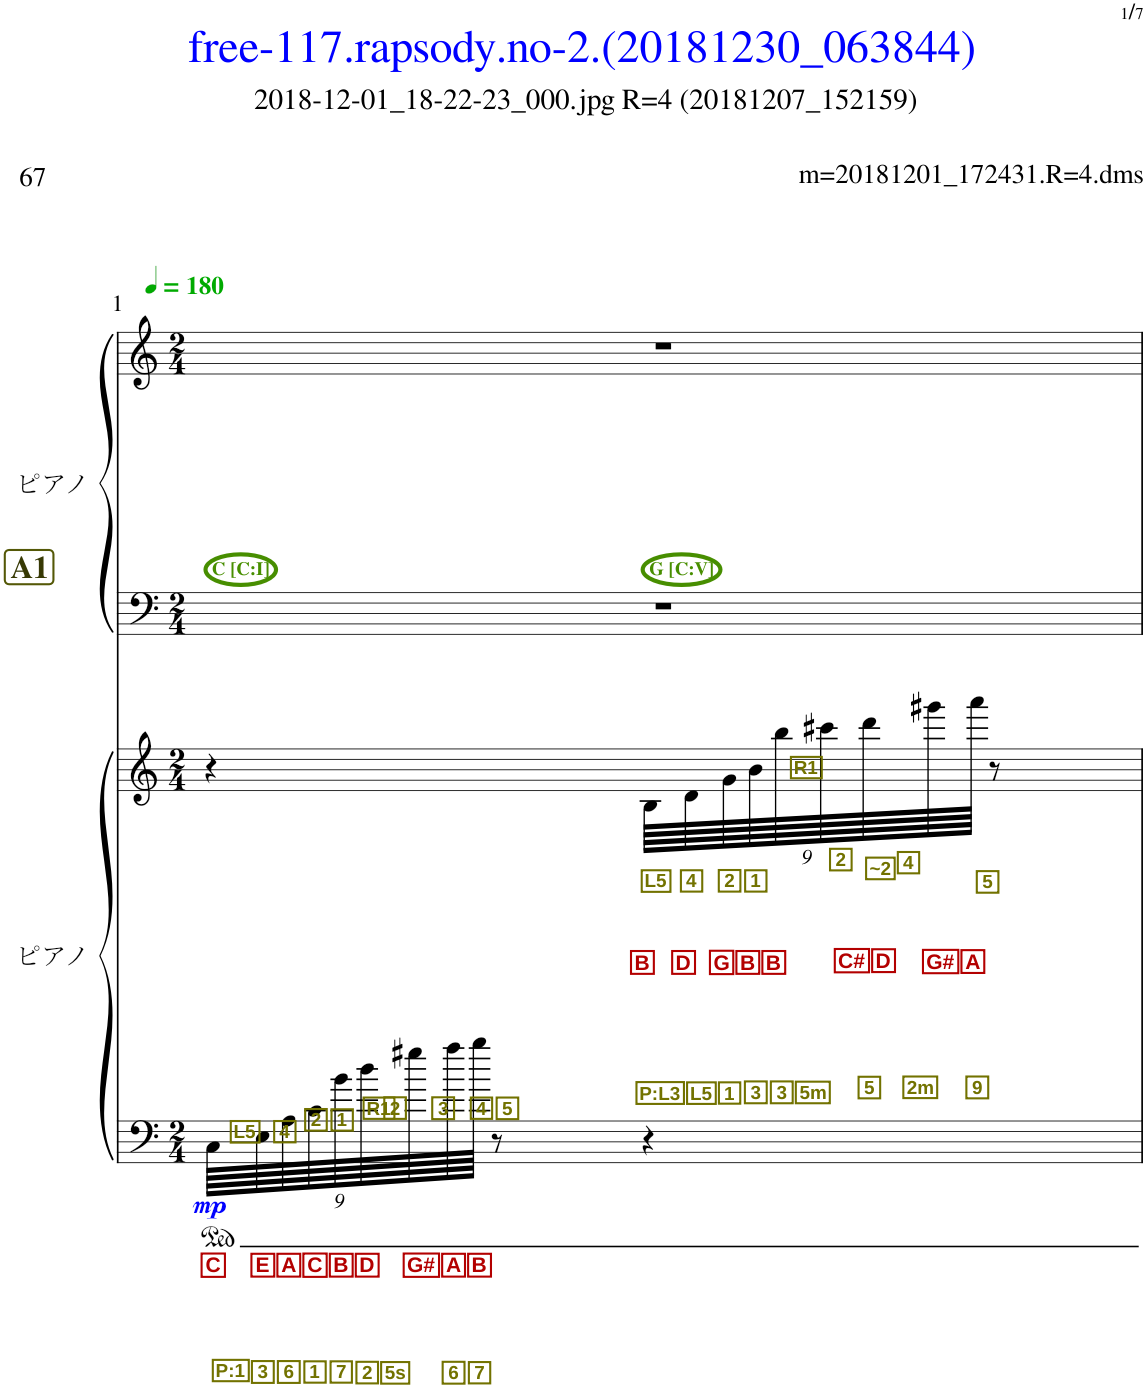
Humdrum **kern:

**kern	**text	**text	**text	**kern	**text	**text	**text	**dynam	**kern	**kern
*part2	*part2	*part2	*part2	*part2	*part2	*part2	*part2	*part2	*part1	*part1
*staff4	*staff4	*staff4	*staff4	*staff3	*staff3	*staff3	*staff3	*staff3/4	*staff2	*staff1
*I"ピアノ	*	*	*	*	*	*	*	*	*I"ピアノ	*
*clefF4	*	*	*	*clefG2	*	*	*	*	*clefF4	*clefG2
*k[]	*	*	*	*k[]	*	*	*	*	*k[]	*k[]
*M2/4	*	*	*	*M2/4	*	*	*	*	*M2/4	*M2/4
*MM180	*	*	*	*MM180	*	*	*	*	*MM180	*MM180
*Xbrackettup	*	*	*	*	*	*	*	*	*	*
!!LO:REH:place=s1:b:B:cj:color=#373904:fs=15:t=A1
=1	=1	=1	=1	=1	=1	=1	=1	=1	=1	=1
!	!	!	!	!	!	!	!	!	!	!LO:TX:b:B:color=#478E00:t=C [C&colon;I]
!	!LO:LY:a:color=#727200	!LO:LY:b:color=#B30000	!LO:LY:b:color=#727200	!	!	!	!	!LO:DY:b=2	!	!
*	*	*	*	*	*	*	*	*	*	*^
72C\LLLL	L5	C	P:1	4r	.	.	.	mp	2r	2r	4ryy
!	!LO:LY:a:color=#727200	!LO:LY:b:color=#B30000	!LO:LY:b:color=#727200	!	!	!	!	!	!	!	!
72E\	4	E	3	.	.	.	.	.	.	.	.
!	!LO:LY:a:color=#727200	!LO:LY:b:color=#B30000	!LO:LY:b:color=#727200	!	!	!	!	!	!	!	!
72A\	2	A	6	.	.	.	.	.	.	.	.
!	!LO:LY:a:color=#727200	!LO:LY:b:color=#B30000	!LO:LY:b:color=#727200	!	!	!	!	!	!	!	!
72c\	1	C	1	.	.	.	.	.	.	.	.
!	!LO:LY:a:color=#727200	!LO:LY:b:color=#B30000	!LO:LY:b:color=#727200	!	!	!	!	!	!	!	!
72b\	R1	B	7	.	.	.	.	.	.	.	.
!	!LO:LY:a:color=#727200	!LO:LY:b:color=#B30000	!LO:LY:b:color=#727200	!	!	!	!	!	!	!	!
72dd\	2	D	2	.	.	.	.	.	.	.	.
!	!LO:LY:a:color=#727200	!LO:LY:b:color=#B30000	!LO:LY:b:color=#727200	!	!	!	!	!	!	!	!
72gg#X\	3	G#	5s	.	.	.	.	.	.	.	.
!	!LO:LY:a:color=#727200	!LO:LY:b:color=#B30000	!LO:LY:b:color=#727200	!	!	!	!	!	!	!	!
72aa\	4	A	6	.	.	.	.	.	.	.	.
!	!LO:LY:a:color=#727200	!LO:LY:b:color=#B30000	!LO:LY:b:color=#727200	!	!	!	!	!	!	!	!
72bb\JJJJ	5	B	7	.	.	.	.	.	.	.	.
8r	.	.	.	.	.	.	.	.	.	.	.
*	*	*	*	*Xbrackettup	*	*	*	*	*	*	*
!	!	!	!	!	!	!	!	!	!	!	!LO:TX:b:B:color=#478E00:t=G [C&colon;V]
!	!	!	!	!	!LO:LY:b:color=#727200	!LO:LY:b:color=#B30000	!LO:LY:b:color=#727200	!	!	!	!
4r	.	.	.	72B\LLLL	L5	B	P:L3	.	.	.	4ryy
!	!	!	!	!	!LO:LY:b:color=#727200	!LO:LY:b:color=#B30000	!LO:LY:b:color=#727200	!	!	!	!
.	.	.	.	72d\	4	D	L5	.	.	.	.
!	!	!	!	!	!LO:LY:b:color=#727200	!LO:LY:b:color=#B30000	!LO:LY:b:color=#727200	!	!	!	!
.	.	.	.	72g\	2	G	1	.	.	.	.
!	!	!	!	!	!LO:LY:b:color=#727200	!LO:LY:b:color=#B30000	!LO:LY:b:color=#727200	!	!	!	!
.	.	.	.	72b\	1	B	3	.	.	.	.
!	!	!	!	!	!LO:LY:a:color=#727200	!LO:LY:b:color=#B30000	!LO:LY:b:color=#727200	!	!	!	!
.	.	.	.	72bb\	R1	B	3	.	.	.	.
!	!	!	!	!	!LO:LY:b:color=#727200	!LO:LY:b:color=#B30000	!LO:LY:b:color=#727200	!	!	!	!
.	.	.	.	72ccc#X\	2	C#	5m	.	.	.	.
!	!	!	!	!	!LO:LY:b:color=#727200	!LO:LY:b:color=#B30000	!LO:LY:b:color=#727200	!	!	!	!
.	.	.	.	72ddd\	~2	D	5	.	.	.	.
!	!	!	!	!	!LO:LY:b:color=#727200	!LO:LY:b:color=#B30000	!LO:LY:b:color=#727200	!	!	!	!
.	.	.	.	72ggg#X\	4	G#	2m	.	.	.	.
!	!	!	!	!	!LO:LY:b:color=#727200	!LO:LY:b:color=#B30000	!LO:LY:b:color=#727200	!	!	!	!
.	.	.	.	72aaa\JJJJ	5	A	9	.	.	.	.
.	.	.	.	8r	.	.	.	.	.	.	.
*	*	*	*	*	*	*	*	*	*	*v	*v
=	=	=	=	=	=	=	=	=	=	=
*-	*-	*-	*-	*-	*-	*-	*-	*-	*-	*-
